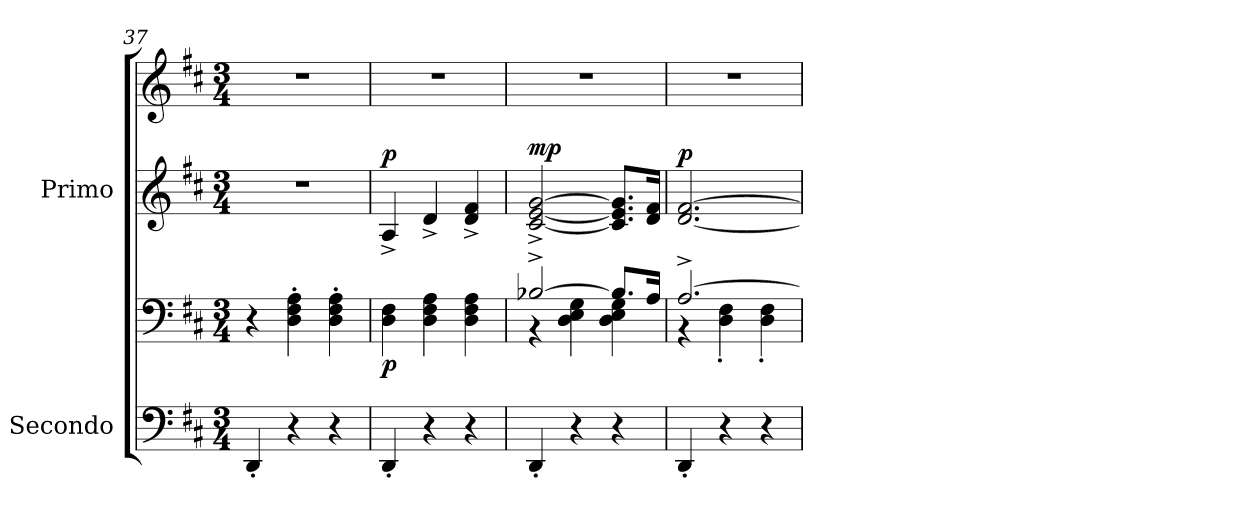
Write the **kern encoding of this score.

**kern	**kern	**dynam	**kern	**kern	**dynam
*part2	*part2	*part2	*part1	*part1	*part1
*staff4	*staff3	*staff3/4	*staff2	*staff1	*staff1/2
*I"Secondo	*	*	*I"Primo	*	*
*I'Sec.	*	*	*I'Pri.	*	*
*clefF4	*clefF4	*	*clefG2	*clefG2	*
*k[f#c#]	*k[f#c#]	*	*k[f#c#]	*k[f#c#]	*
*M3/4	*M3/4	*	*M3/4	*M3/4	*
=37	=37	=37	=37	=37	=37
4DD'/	4r	.	2.r	2.r	.
4r	4D\' 4F#\' 4A\'	.	.	.	.
4r	4D\' 4F#\' 4A\'	.	.	.	.
=38	=38	=38	=38	=38	=38
!	!	!LO:DY:b	!	!	!LO:DY:a=2
4DD'/	4D\ 4F#\	p	4A^/	2.r	p
4r	4D\ 4F#\ 4A\	.	4d^/	.	.
4r	4D\ 4F#\ 4A\	.	4d/^ 4f#/^	.	.
=39	=39	=39	=39	=39	=39
*	*^	*	*	*	*
!	!	!	!	!	!	!LO:DY:a=2
4DD'/	[2B-X^/	4r	.	[2c#/^ [2e/^ [2g/^	2.r	mp
4r	.	4D\ 4E\ 4G\	.	.	.	.
4r	8.B-/L]	4D\ 4E\ 4G\	.	8.c#/] 8.e/] 8.g/]L	.	.
.	16A/Jk	.	.	16d/ 16f#/Jk	.	.
=40	=40	=40	=40	=40	=40	=40
!	!	!	!	!	!	!LO:DY:a=2
4DD'/	[2.A^/	4r	.	[2.d/ [2.f#/	2.r	p
4r	.	4D\' 4F#\'	.	.	.	.
4r	.	4D\' 4F#\'	.	.	.	.
*	*v	*v	*	*	*	*
=	=	=	=	=	=
*-	*-	*-	*-	*-	*-
